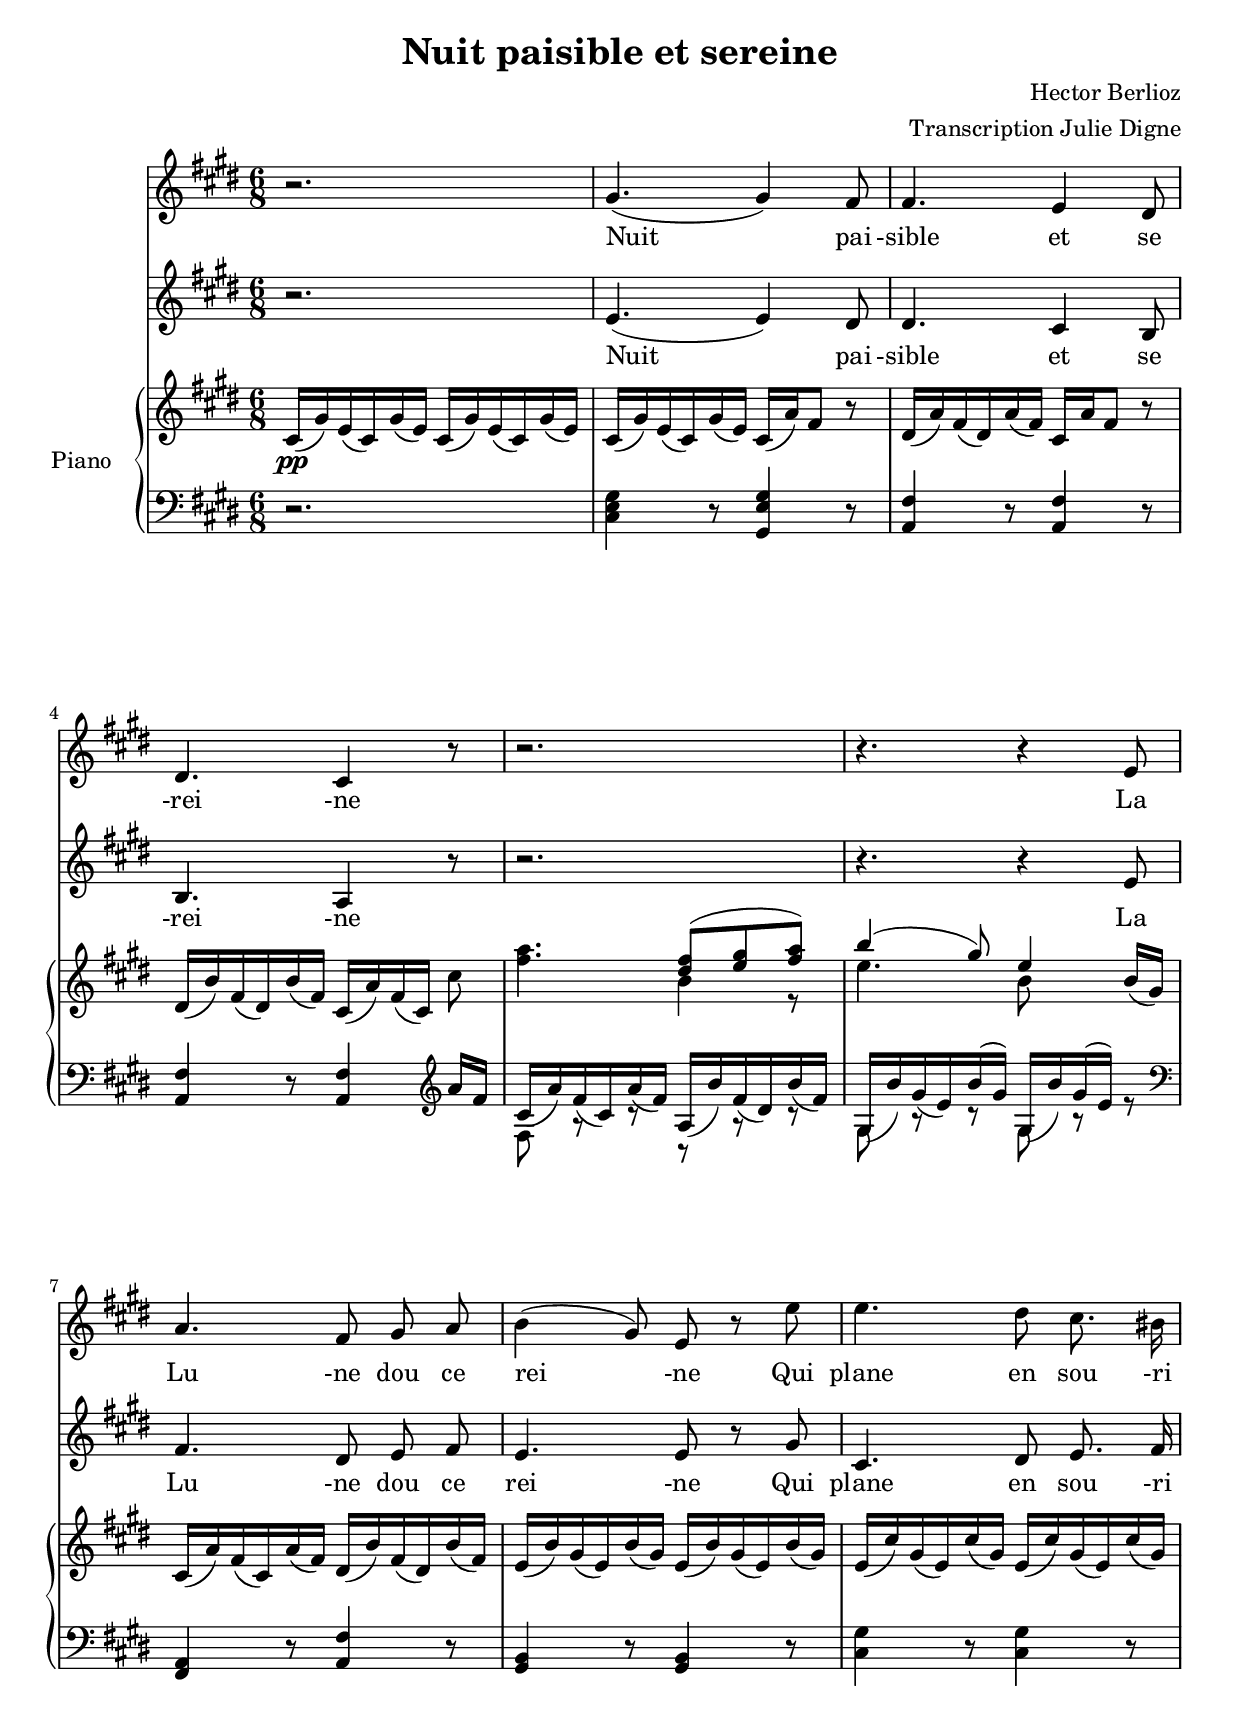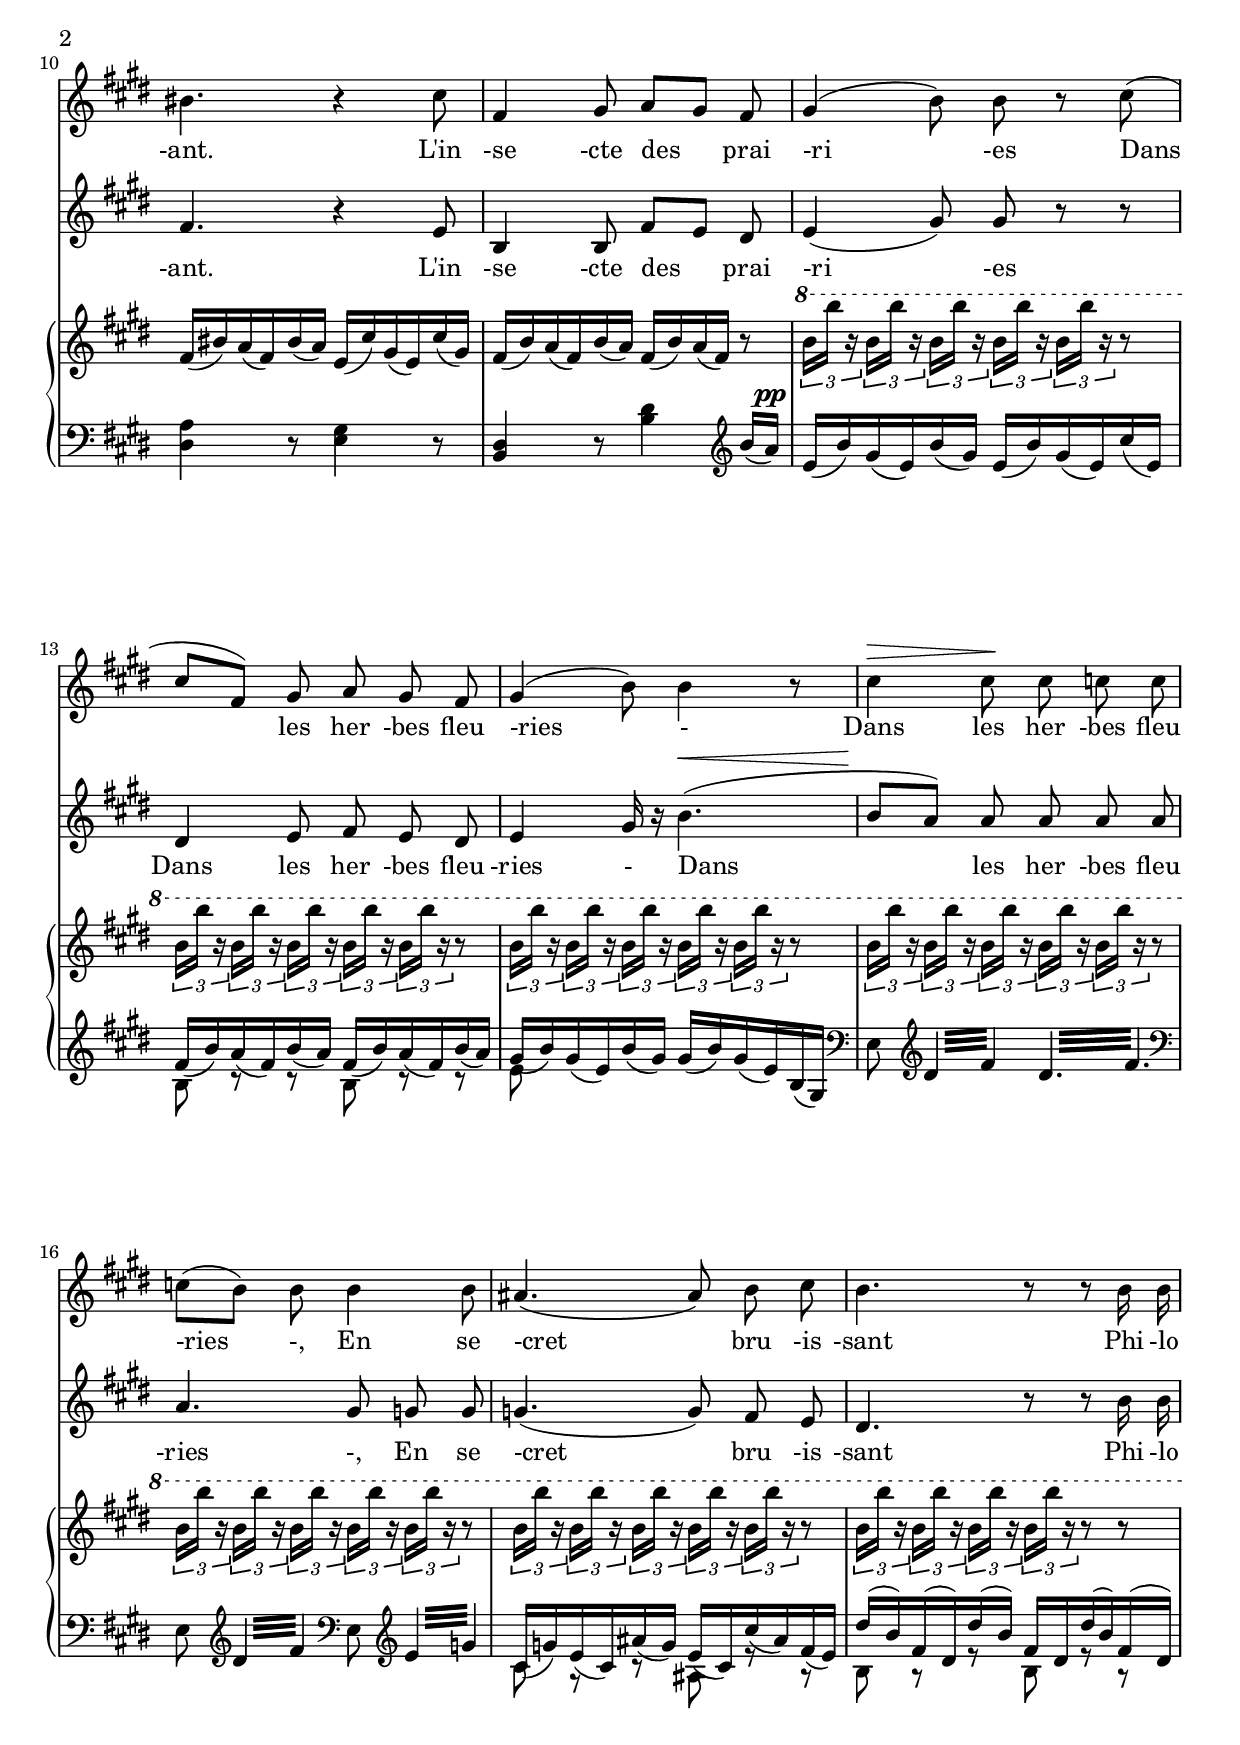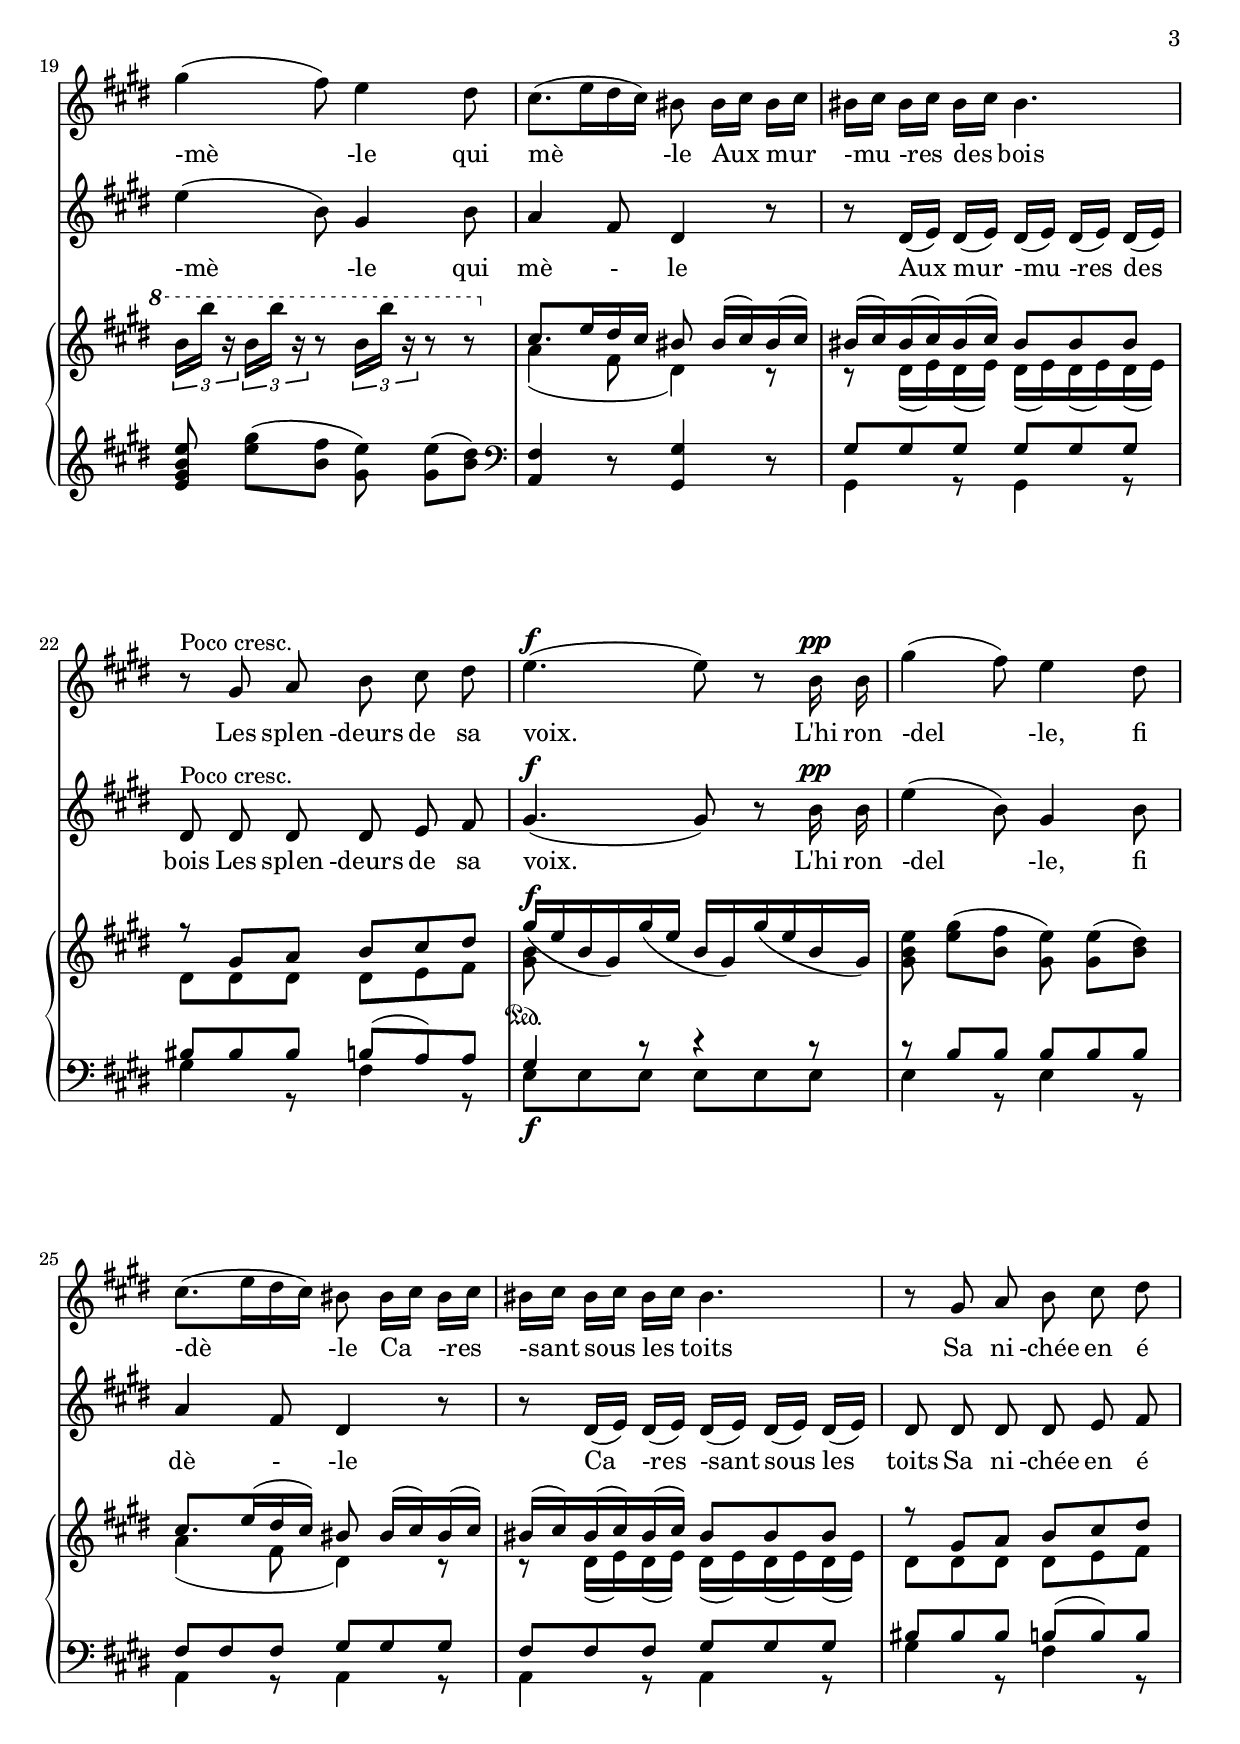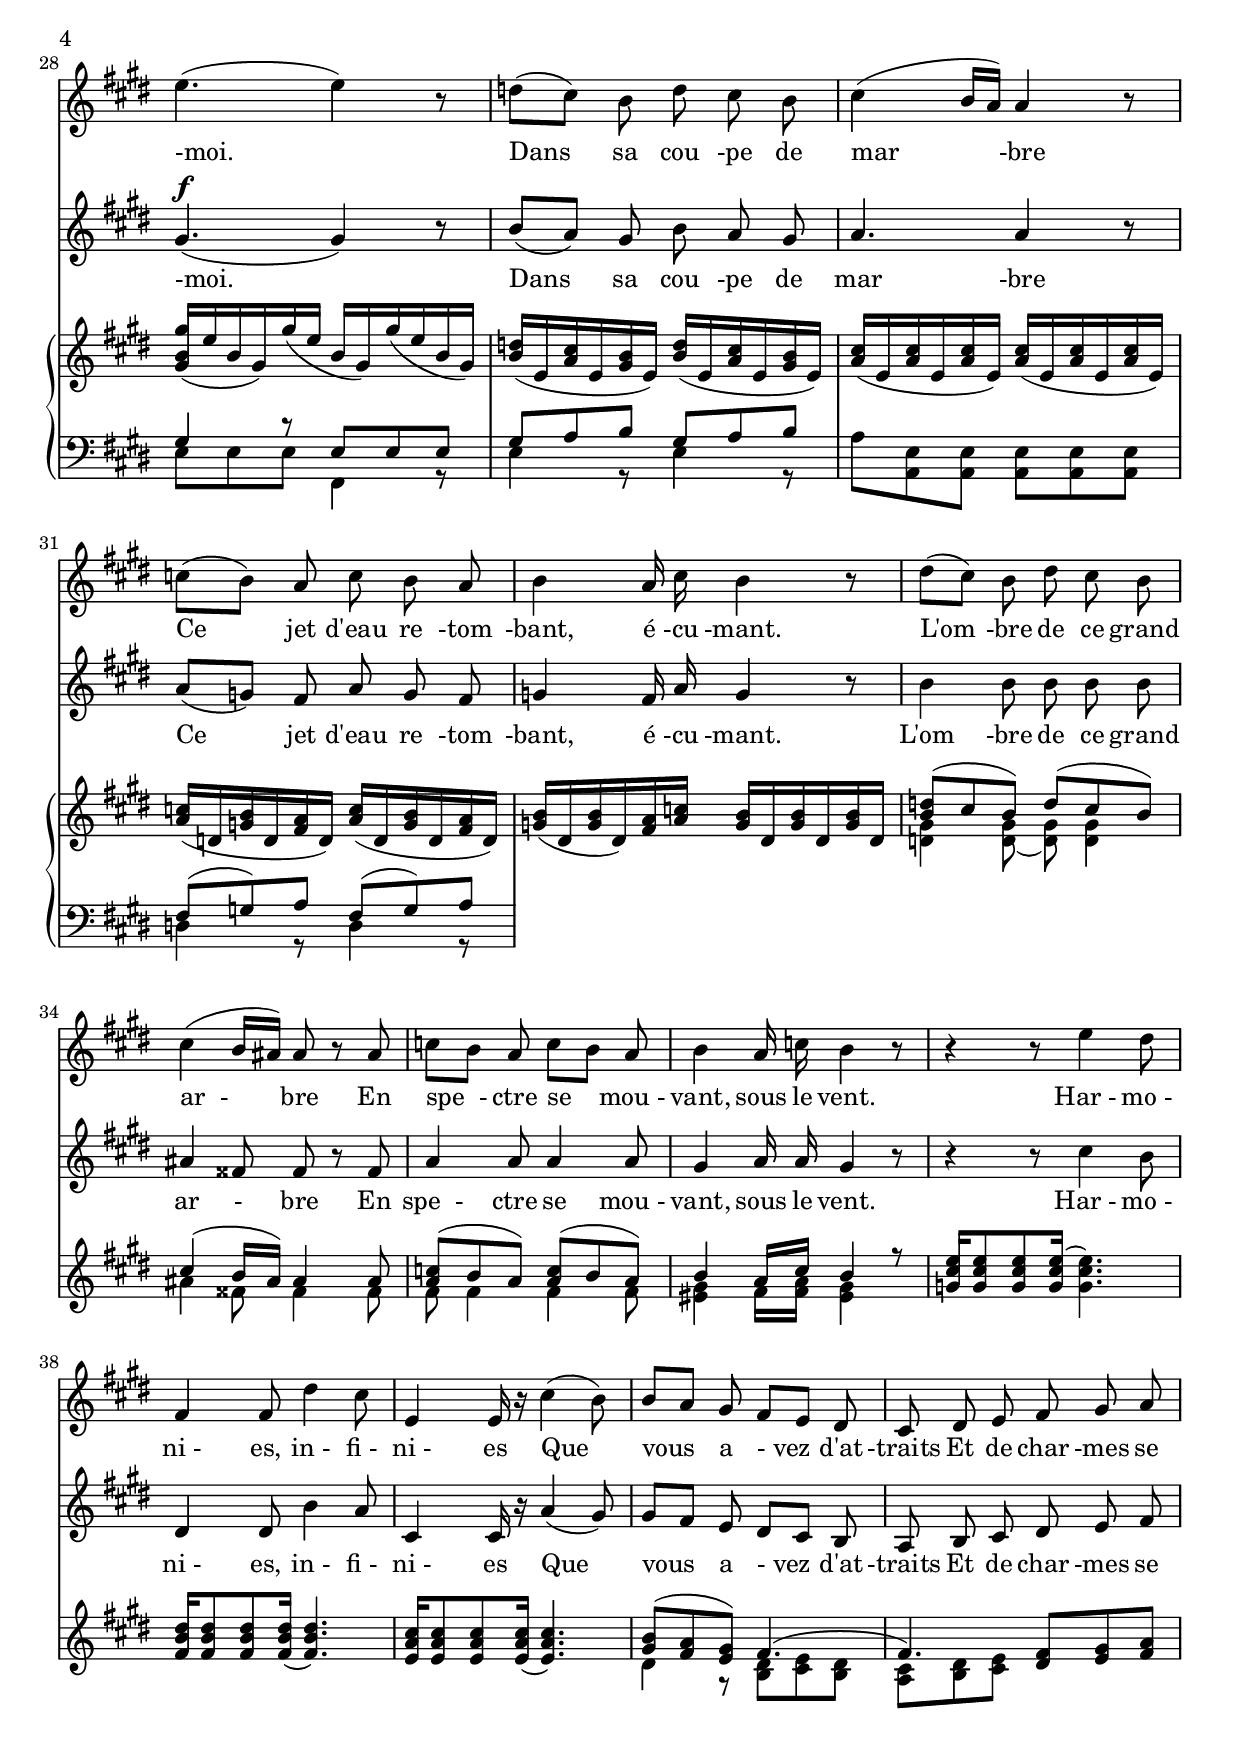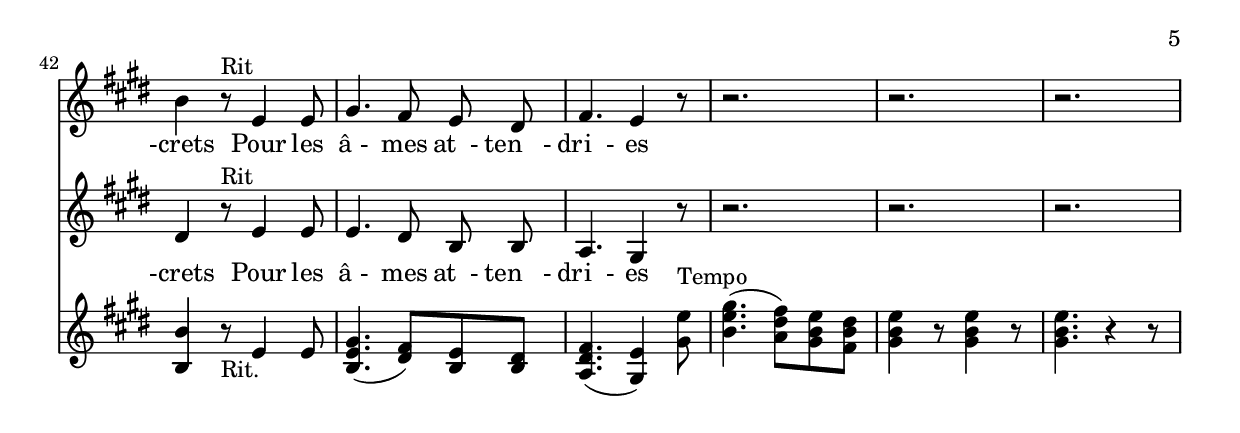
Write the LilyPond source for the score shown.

\version "2.10.10"
\header {
  title = "Nuit paisible et sereine"
  composer = "Hector Berlioz"
  arranger ="Transcription Julie Digne"
}


highvoice=\relative c' { 
        \clef treble
        \time 6/8
	\key e \major
  \autoBeamOff
  r2.
  gis'4.(gis4) fis8
  fis4. e4 dis8
  dis4. cis4 r8
  r2.
  
  r4. r4 e8
  a4. fis8 gis8 a8
  b4( gis8) e8 r e'
  e4. dis8 cis8. bis16
  
  bis4. r4 cis8
  fis,4 gis8 a[ gis] fis
  gis4( b8) b r8 cis(
  
  cis[ fis,8]) gis a gis fis
  gis4( b8) b4 r8
  cis4^\>  cis8\! cis c c
  
  c([b]) b8 b4 b8
  ais4.(ais8) b cis
  b4. r8 r8   b16 b16
  gis'4(fis8) e4 dis8
  cis8.([e16 dis cis]) bis8 bis16[cis] bis16[cis]
  bis16[cis] bis16[cis] bis16[cis] bis4.
  
  r8^"Poco cresc." gis a b cis dis
  e4.^\f(e8) r8 b16^\pp b16
  gis'4(fis8) e4 dis8
  
  cis8.([e16 dis cis]) bis8 bis16[cis] bis16[cis]
  bis16[cis] bis16[cis] bis16[cis] bis4.
  r8 gis a b cis dis
  
  e4.(e4) r8
  d8([cis]) b d cis b
  cis4(b16[a]) a4 r8
  
  c([b]) a c b a
  b4 a16 cis b4 r8
  dis8([cis]) b dis cis b
  cis4(b16[ais]) ais8 r8 ais8

  c[ b] a c[ b] a
  b4 a16 c16 b4 r8
  r4 r8 e4 dis8 fis,4 fis8
  dis'4 cis8 e,4 e16 r16 cis'4(b8)
  
  b8[a] gis fis[e] dis
  cis dis e fis gis a 
  b4 r8^"Rit" e,4 e8
  gis4. fis8 e8 dis8
  fis4. e4 r8
  
  r2.
  r2.
  r2.
     }

texta = \lyricmode{
  Nuit pai -sible et se -rei -ne
  La Lu -ne dou ce rei -ne
  Qui plane en sou -ri -ant.
  
  L'in -se -cte des prai -ri -es
  Dans les her -bes fleu -ries -
  Dans les her -bes fleu -ries -,
  En se -cret bru -is -sant
  
  Phi -lo -mè -le qui mè -le
  Aux mur -mu -res des bois
  Les splen -deurs de sa voix.
  L'hi ron -del -le, fi -dè -le
  Ca -res -sant sous les toits
  Sa ni -chée en é -moi.
  Dans sa cou -pe de mar -bre
  Ce jet d'eau re -tom -bant, é -cu -mant.
  L'om -bre de ce grand ar__- bre
  En spe__- ctre se mou_- vant, sous le vent.
  Har_- mo_- ni_- es, in_- fi_- ni_- es
  Que vous a -_vez d'at -traits
  Et de char -mes se -crets
  Pour les â_- mes at__- ten___- dri__- es  
}


medvoice=\relative c' { 
        \clef treble
        \time 6/8
	\key e \major
  \autoBeamOff
  r2.|
  e4.(e4) dis8 |
  dis4. cis4 b8|
  b4. a4 r8|
  r2.|
  r4. r4 e'8 |
  fis4. dis8 e fis|
  e4. e8 r8 gis|
  cis,4. dis8 e8. fis16|
  
  fis4. r4 e8|
  b4 b8 fis'[e] dis|
  e4 (gis8) gis8 r8 r8|
  
  dis4 e8 fis e dis|
  e4 gis16 r16 b4.^\<(|
  b8^\![a]) a8 a a a|
  
  a4. gis8 g g|
  g4.( g8) fis e|
  dis4. r8 r8 b'16 b|
  
  e4(b8) gis4 b8|
  a4 fis8 dis4 r8|
  r8 dis16([e]) dis16([e]) dis16([e]) dis16([e]) dis16([e])|
  
  dis8^"Poco cresc." dis dis dis e fis|
  gis4.^\f(gis8) r8 b16^\pp b|
  e4(b8) gis4 b8|
  a4 fis8 dis4 r8|
  r8 dis16([e]) dis16([e]) dis16([e]) dis16([e]) dis16([e])|
  
  dis8 dis dis dis e fis|
  gis4.^\f(gis4) r8|
  b([a]) gis b a gis|
  a4. a4 r8|
  
  a([g]) fis a g fis|
  g4 fis16 a16 g4 r8|
  b4 b8 b b b|
  ais4 fisis8 fisis8 r8 fisis8|
  a4 a8 a4 a8|
  gis4 a16 a16 gis4 r8|
  r4 r8 cis4 b8|
  dis,4 dis8 b'4 a8|
  cis,4 cis16 r16 a'4(gis8)|
  
  gis[fis] e dis[cis] b|
  a b cis dis e fis|
  dis4 r8^"Rit" e4 e8|
  e4. dis8 b b|
  a4. gis4 r8|
  r2.
  r2.
  r2.
  
  
     }

%medvoice=\relative c' { 
%          \clef treble
%        \time 6/8
%	\key e \major
%  \autoBeamOff
%  r2.
%  %e4.(e4) dis8
%  %dis4. cis4 b8
%  %b4. a4 r8
%  %r2.
%  %r4. r4 e'8
%  %fis4. dis8 e fis
%  %e4. e8 r8 gis
%  %cis,4. dis8 e8. fis16
%  %
%  %fis4. r4 e8
%     }
     
textb =\lyricmode{
  Nuit pai -sible et se -rei -ne
  La Lu -ne dou ce rei -ne
  Qui plane en sou -ri -ant.
  
  L'in -se -cte des prai -ri -es
  Dans les her -bes fleu -ries -
  Dans les her -bes fleu -ries -,
  En se -cret bru -is -sant
  
  Phi -lo -mè -le qui mè - le
  Aux mur -mu -res des bois
  Les splen -deurs de sa voix.
  L'hi ron -del -le, fi dè - -le
  Ca -res -sant sous les toits
  Sa ni -chée en é -moi.
  Dans sa cou -pe de mar -bre
  Ce jet d'eau re -tom -bant, é -cu -mant.
  L'om -bre de ce grand ar - bre
  En spe__- ctre se mou_- vant, sous le vent.
  Har_- mo_- ni_- es, in_- fi_- ni_- es
  Que vous a -_vez d'at -traits
  Et de char -mes se -crets
  Pour les â_- mes at__- ten___- dri__- es
}  

     
upper = \relative c {
        \clef treble
        \key e \major
        \time 6/8
        \autoBeamOff
        cis'16_\pp([gis') e( cis) gis'( e)] cis16([gis') e (cis) gis'( e)]|
        cis16([gis') e (cis) gis'( e)] cis([ a') fis8] r8|
        dis16[(a') fis (dis) a' (fis)] cis[a' fis8] r8|
        dis16[(b') fis (dis) b' (fis)] cis[(a')  fis(cis)] cis'8|
        <a' fis>4.
        <<{
           <fis dis>8([<gis e> <a fis>])        
           b4(gis8) e4 
          }\\
          {
            b4 r8
            e4. b8
          }
        >>
        b16([gis])|
        cis,16[(a') fis (cis) a' (fis)] dis16[(b') fis (dis) b' (fis)]
        e[(b') gis (e) b'(gis)] e[(b') gis (e) b'(gis)]|
        e[(cis') gis (e) cis'(gis)] e[(cis') gis (e) cis'(gis)]|
        fis[(bis) a (fis) bis(a)] e[(cis') gis(e) cis' (gis)]|
        fis[(b) a(fis) b(a)] fis[(b) a (fis)] r8|
        \ottava #1
        \tuplet 3/2 8 {b'16[b'16] r16 b,16[b'16] r16 b,16[b'16] r16 b,16[b'16] r16 b,16[b'16] r16} r8 |

        \tuplet 3/2 8 {b,16[b'16] r16 b,16[b'16] r16 b,16[b'16] r16 b,16[b'16] r16 b,16[b'16] r16} r8 |
        \tuplet 3/2 8 {b,16[b'16] r16 b,16[b'16] r16 b,16[b'16] r16 b,16[b'16] r16 b,16[b'16] r16} r8 |
        \tuplet 3/2 8 {b,16[b'16] r16 b,16[b'16] r16 b,16[b'16] r16 b,16[b'16] r16 b,16[b'16] r16} r8 |
        \tuplet 3/2 8 {b,16[b'16] r16 b,16[b'16] r16 b,16[b'16] r16 b,16[b'16] r16 b,16[b'16] r16} r8 |
        \tuplet 3/2 8 {b,16[b'16] r16 b,16[b'16] r16 b,16[b'16] r16 b,16[b'16] r16 b,16[b'16] r16} r8 |
        \tuplet 3/2 8 {b,16[b'16] r16 b,16[b'16] r16 b,16[b'16] r16 b,16[b'16] r16} r8 r8|
        \tuplet 3/2 8 {b,16[b'16] r16 b,16[b'16] r16} r8 \tuplet 3/2 8 {b,16[b'16] r16} r8 r8 |
        \ottava #0
        <<{
          cis,,8.[e16 dis cis] bis8 bis16([cis) bis (cis)] 
          bis16([cis) bis(cis) bis(cis)] bis8[bis bis]|
          r8 gis8[a] b[cis dis] |
          gis16^\f_([e b gis) gis'_( e] b[ gis) gis'_(e b gis)]
          }\\
          { a4( fis8 dis4) r8|
            r8 dis16[(e) dis (e)] dis[(e) dis (e) dis (e)]|
            dis8[dis dis] dis [e fis] 
            <b gis>8\sustainOn
          }
        >>
        <e b gis>8 <gis e>8([<fis b,>] <e gis,>) <e gis,>8([<dis b>])
        
        <<{
          cis8.[e16( dis cis)] bis8 bis16[(cis) bis (cis)]|
          bis16[(cis) bis (cis) bis (cis)] bis8[bis bis]
          r8 gis[a] b[cis dis]|
          }\\
        {
          a4( fis8 dis4) r8|
          r8 dis16[(e) dis (e)] dis[(e) dis (e) dis (e)]|
          dis8[dis dis] dis[e fis]|
        }
        >>
        <gis' b, gis>16^[_(e b gis) gis'_(e] b^[gis) gis'_( e b gis)]
        <d' b>16([e, <cis' a> e, <b' gis> e,]) <d' b>([e, <cis' a> e, <b' gis> e,]) |
        <cis' a>([e, <cis' a> e, <cis' a> e,])  <cis' a>([e, <cis' a> e, <cis' a> e,]) |
        
        <c' a>([d, <b' g> d, <a' fis> d,]) <c' a>([d, <b' g> d, <a' fis> d,]) |
        <b' g>([dis, <b'g> dis,) <a' fis> <c a>] <b g>[dis, <b' g> dis, <b' g> dis,]|
        <<{
          <d' b>8[(cis b]) d([cis b])
          cis4(b16[ais]) ais4 ais8
          }\\
          {
            <gis d>4 <gis d>8( <gis d>8) <gis d>4 |
            ais4 fisis8 fisis4 fisis8 |
          }
        >>
        <<{
          <c' a>8([b a]) <c a>8([b a])|
          b4 a16[cis]  b4 r8
          }\\
          {
            fis8 fis4 fis4 fis8 |
            <gis eis>4 fis16[ <a fis>16] <gis eis>4
          }
        >>
        <e' cis g>16^[ <e cis g>8  <e cis g>8  <e cis g>16](  <e cis g>4.)|
        <dis b fis>16^[<dis b fis>8 <dis b fis>8 <dis b fis>16](<dis b fis>4.)|
        <cis a e>16^[<cis a e>8 <cis a e>8 <cis a e>16](<cis a e>4.)|
        <<{
          <b gis>8([<a fis> <gis e>]) fis4.(
          fis4.) <fis dis>8[<gis e> < a fis>]
          }\\
          {
            dis,4 r8 <dis b>8[<e cis> <dis b>] |
            <cis a>[<dis b> <e cis>] %<fis dis>[ <gis e> <a fis>]|
          }>>
        <b' b,>4 r8_"Rit." e,4 e8 |
        <gis e b>4.( <fis dis>8)[<e b> <dis b>]|
        <fis dis a>4.(<e gis,>4) <e' gis,>8^"Tempo"
        
        <gis e b>4.(<fis dis a>8)[<e b gis> <dis b fis>]
        <e b gis>4 r8 <e b gis>4 r8
        <e b gis>4. r4 r8
}

lower = \relative c' {
        \clef bass
        \key e \major
        \time 6/8
        \autoBeamOff
        r2.
        <gis e cis>4 r8 <gis e gis,>4 r8
        <fis a,>4 r8 <fis a,>4 r8
        <fis a,>4 r8 <fis a,>4
        \clef treble
        a'16[ fis] |
        <<
          {cis_([ a') fis_( cis) a'_( fis)] a,_([ b') fis_( dis) b'_( fis)]}
          \\
          {fis,8 r r r r r}
        >>
        |
        <<
          {gis16[_( b') gis_( e) b'( gis)] gis,[_( b') gis( e)] }
          \\
          {gis,8 r r gis r r}
        >>
        \clef bass |
        <fis, a>4 r8 <a fis'>4 r8 |
        <gis b>4 r8 <gis b>4 r8 |
        <cis gis'>4 r8 <cis gis'>4 r8 |

        <dis a'>4 r8 <e gis>4 r8 |
        <dis b>4 r8 <b' dis>4 \clef treble b'16[( a])^\pp | %FIXME: \pp devrait être sur la barre de mesure
        e[( b') gis( e) b'( gis)] e[( b') gis( e) cis'( e,)]
        <<
          {fis_([ b) a_( fis) b_( a)] fis_([ b) a_( fis) b_( a)]}
        \\
        {b,8 r r b r r}
        >> |
        <<
          {gis'16[_( b) gis_( e) b'_( gis)] gis[_( b) gis_( e) b_( gis)]}
          \\
          {e'8 s s s s s}
        >> \clef bass|
        e,8 \clef treble \repeat tremolo 4 {dis'32 fis} \repeat tremolo 4 {dis32. fis} \clef bass |
        e,8 \clef treble \repeat tremolo 4 {dis'32 fis} \clef bass e,8 \clef treble \repeat tremolo 4 {e'32 g} |
        <<
          {cis,16[_( g') e_( cis) ais'_( g)] e[_( cis) cis'_( ais) fis_( e)]}
          \\
          {cis8 r r ais r r}
        >> |
        <<
          {dis'16[( b) fis( dis) dis'( b)] fis[ dis dis'( b) fis( dis)]}
          \\
          {b8 r r b r r}
        >> |
        <e gis b e>8 <e' gis>8[( <b fis'>] <gis e'>) <gis e'>[( <b dis>)] \clef bass |
        <a,, fis'>4 r8 <gis gis'>4 r8 |
        <<
          {gis'8[ gis gis] gis[ gis gis]}
          \\
          {gis,4 r8 gis4 r8}
        >> |
        <<
          {bis'8[ bis bis] b[( a) a]}
          \\
          {gis4 r8 fis4 r8}
        >> |
        <<
          {gis4 r8 r4 r8}
          \\
          {e8[\f e e] e[ e e]}
        >> |
        <<
          {r8 b'[ b] b[ b b]}
          \\
          {e,4 r8 e4 r8}
        >> |
        <<
          {fis8[ fis fis] gis[ gis gis]}
          \\
          {a,4 r8 a4 r8}
        >> |
        <<
          {fis'8[ fis fis] gis[ gis gis]}
          \\
          {a,4 r8 a4 r8}
        >> |
        <<
          {bis'8[ bis bis] b[( b) b]}
          \\
          {gis4 r8 fis4 r8}
        >> |
        <<
          {gis4 r8 e[ e e]}
          \\
          {e8[ e e] fis,4 r8}
        >> |
        <<
          {gis'8[ a b] gis[ a b]}
          \\
          {e,4 r8 e4 r8}
        >> |
        a8[ <a, e'> <a e'>] <a e'>_[ <a e'> <a e'>] |
        <<
          {fis'8[( g) a] fis[( g) a]}
          \\
          {d,!4 r8 d4 r8}
        >>
}

\score {
  <<
    \context Staff = highvoice
    <<
     \set Staff.midiInstrument = #"piccolo"
     %\set Staff.midiMinimumVolume = #0.8
     %\set Staff.midiMaximumVolume = #0.8
      \context Voice = Soprano   {\highvoice }
      \addlyrics{\texta}
    >>
        \context Staff = medvoice
    <<
      \set Staff.midiInstrument = #"clarinet"
      %\set Staff.midiMinimumVolume = #0.3
      %\set Staff.midiMaximumVolume = #0.3
      \context Voice = Mezzo  {\medvoice }
      \addlyrics{\textb}
    >>
      \new PianoStaff <<
           \set PianoStaff.instrumentName = "Piano  "
           \new Staff = "upper" \upper
           \new Staff = "lower" \lower
        >>

>>  
 %\midi{}
}


\layout {
    \context {\RemoveEmptyStaffContext}
}
